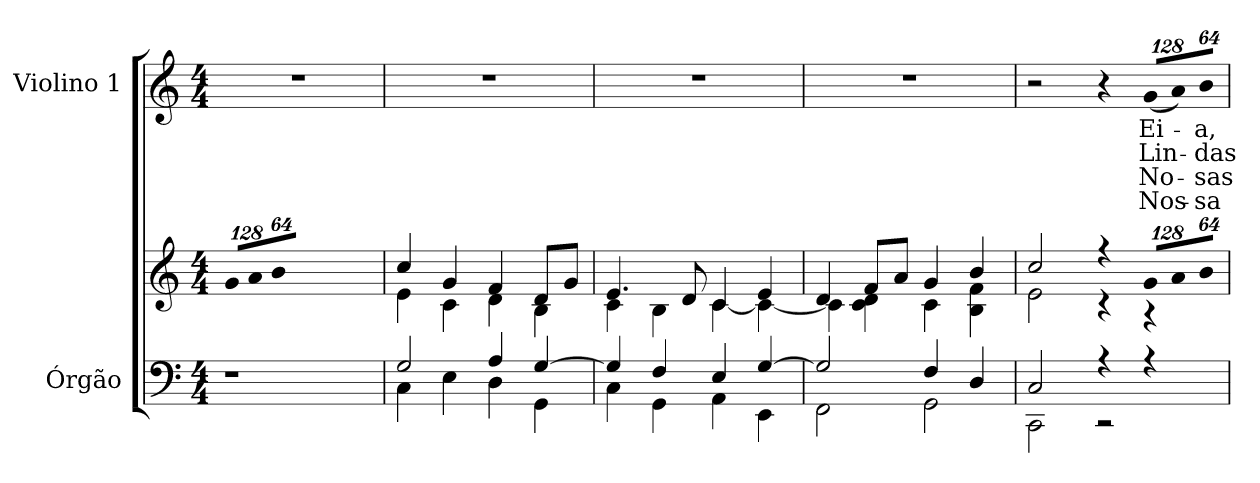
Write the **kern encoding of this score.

**kern	**kern	**kern	**text	**text	**text	**text
*part2	*part2	*part1	*part1	*part1	*part1	*part1
*staff3	*staff2	*staff1	*staff1	*staff1	*staff1	*staff1
*I"Órgão	*	*I"Violino 1	*	*	*	*
*I'Órg.	*	*I'Vno. 1	*	*	*	*
!!LO:PB:g=z
*clefF4	*clefG2	*clefG2	*	*	*	*
*k[]	*k[]	*k[]	*	*	*	*
*C:	*C:	*C:	*	*	*	*
*M4/4	*M4/4	*M4/4	*	*	*	*
*MM86	*MM86	*MM86	*	*	*	*
=	=	=	=	=	=	=
!LO:N:vis=1	!	!	!	!	!	!
*	*Xbrackettup	*	*	*	*	*
!	!LO:N:vis=8	!LO:N:vis=1	!	!	!	!
4r	1024%85gi/L	1r	.	.	.	.
!	!LO:N:vis=8	!	!	!	!	!
.	1024%85ai/	.	.	.	.	.
!	!LO:N:vis=8	!	!	!	!	!
.	512%43bi/J	.	.	.	.	.
2.ryy	2.ryy	.	.	.	.	.
=1	=1	=1	=1	=1	=1	=1
*^	*^	*	*	*	*	*
2Gi/	4Ci\	4cci/	4ei\	1r	.	.	.	.
.	4Ei\	4gi/	4ci\	.	.	.	.	.
4Ai/	4Di\	4fi/	4di\	.	.	.	.	.
[>4Gi/	4GGi\	8di/L	4Bi\	.	.	.	.	.
.	.	8gi/J	.	.	.	.	.	.
=2	=2	=2	=2	=2	=2	=2	=2	=2
4Gi/]	4Ci\	4.ei/	4ci\	1r	.	.	.	.
4Fi/	4GGi\	.	4Bi\	.	.	.	.	.
.	.	8di/	.	.	.	.	.	.
4Ei/	4AAi\	4ci/	[<4ci\	.	.	.	.	.
[>4Gi/	4EEi\	4ei/	4ci\_<	.	.	.	.	.
=3	=3	=3	=3	=3	=3	=3	=3	=3
2Gi/]	2FFi\	4di/	4ci\]	1r	.	.	.	.
.	.	8fi/L	4ci\ 4di	.	.	.	.	.
.	.	8ai/J	.	.	.	.	.	.
4Fi/	2GGi\	4gi/	4ci\	.	.	.	.	.
4Di/	.	4bi/	4Bi\ 4fi	.	.	.	.	.
=4	=4	=4	=4	=4	=4	=4	=4	=4
2Ci/	2CCi\	2cci/	2ei\	2r	.	.	.	.
4r	2r	4r	4r	4r	.	.	.	.
!	!	!LO:N:vis=8	!	!	!	!	!	!
*	*	*	*	*Xbrackettup	*	*	*	*
!	!	!	!	!LO:N:vis=8	!	!	!	!
!	!	!	!	!	!LO:LY:b:color=#000000	!LO:LY:b:color=#000000	!LO:LY:b:color=#000000	!LO:LY:b:color=#000000
4r	.	1024%85gi/L	4r	(1024%85gi/L	Ei-	Lin-	No-	Nos-
!	!	!LO:N:vis=8	!	!LO:N:vis=8	!	!	!	!
.	.	1024%85ai/	.	1024%85ai/)	.	.	.	.
!	!	!LO:N:vis=8	!	!LO:N:vis=8	!	!	!	!
!	!	!	!	!	!LO:LY:b:color=#000000	!LO:LY:b:color=#000000	!LO:LY:b:color=#000000	!LO:LY:b:color=#000000
.	.	512%43bi/J	.	512%43bi/J	-a,	-das	-sas	-sa
*v	*v	*	*	*	*	*	*	*
*	*v	*v	*	*	*	*	*
=	=	=	=	=	=	=
*-	*-	*-	*-	*-	*-	*-
